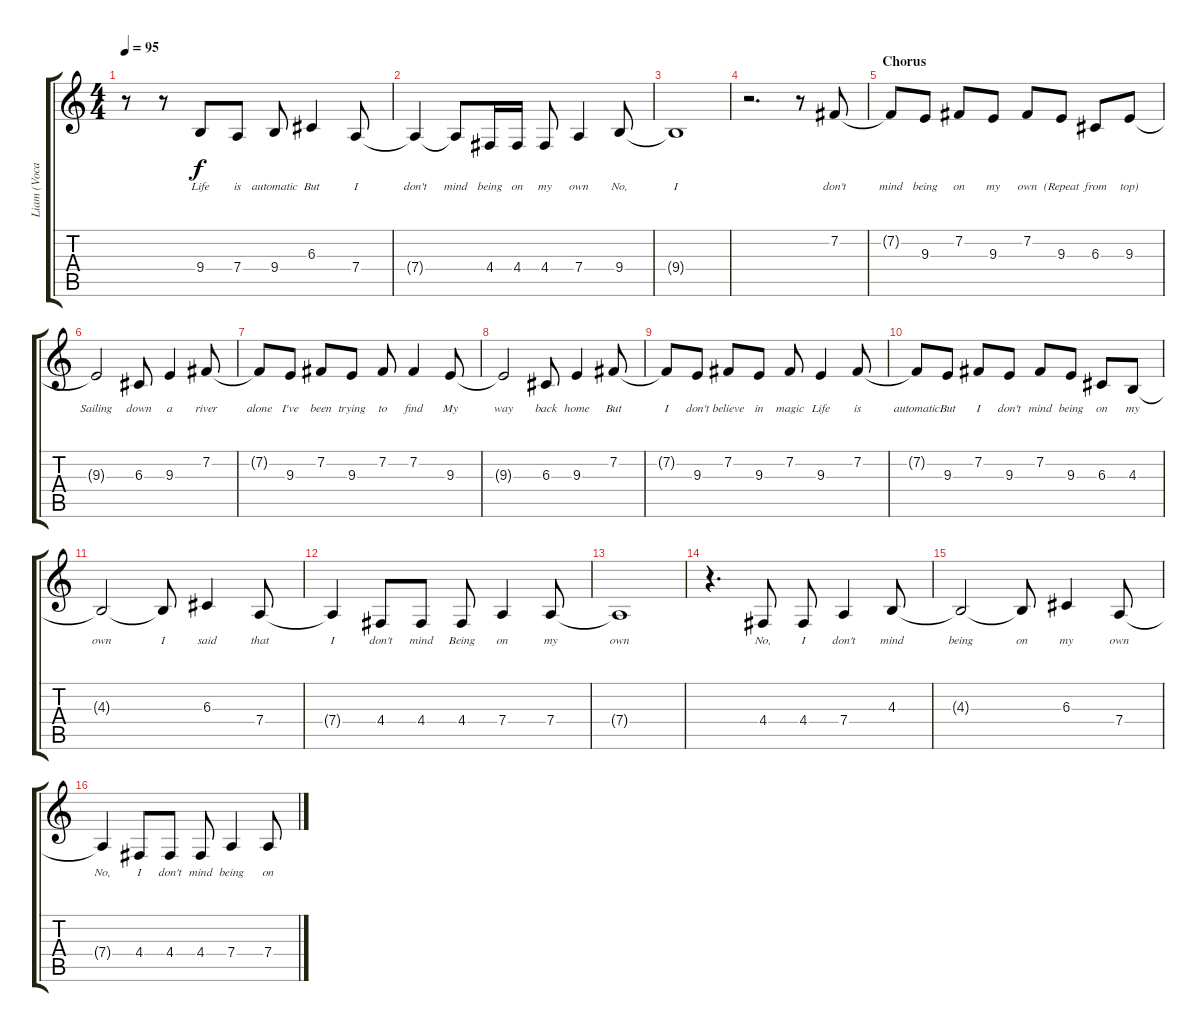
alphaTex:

\track ("Liam (Vocals)" "Liam (Voca") {instrument lead8bassandlead}
\staff {score tabs}
\tuning (E4 B3 G3 D3 A2 E2) {hide}
\ts (4 4)
\tempo 95
\clef g2
\ks c
r.8{dy f} r.8 9.4.8{lyrics (0 "Life") lyrics (1 "") lyrics (2 "") lyrics (3 "") lyrics (4 "")} 7.4.8{lyrics (0 "is") lyrics (1 "") lyrics (2 "") lyrics (3 "") lyrics (4 "")} 9.4.8{lyrics (0 "automatic") lyrics (1 "") lyrics (2 "") lyrics (3 "") lyrics (4 "")} 6.3.4{lyrics (0 "But") lyrics (1 "") lyrics (2 "") lyrics (3 "") lyrics (4 "")} 7.4.8{lyrics (0 "I") lyrics (1 "") lyrics (2 "") lyrics (3 "") lyrics (4 "")} |
7.4{t}.4{lyrics (0 "don't") lyrics (1 "") lyrics (2 "") lyrics (3 "") lyrics (4 "")} 7.4{t}.8{lyrics (0 "mind") lyrics (1 "") lyrics (2 "") lyrics (3 "") lyrics (4 "")} 4.4.16{lyrics (0 "being") lyrics (1 "") lyrics (2 "") lyrics (3 "") lyrics (4 "")} 4.4.16{lyrics (0 "on") lyrics (1 "") lyrics (2 "") lyrics (3 "") lyrics (4 "")} 4.4.8{lyrics (0 "my") lyrics (1 "") lyrics (2 "") lyrics (3 "") lyrics (4 "")} 7.4.4{lyrics (0 "own") lyrics (1 "") lyrics (2 "") lyrics (3 "") lyrics (4 "")} 9.4.8{lyrics (0 "No,") lyrics (1 "") lyrics (2 "") lyrics (3 "") lyrics (4 "")} |
9.4{t}.1{lyrics (0 "I") lyrics (1 "") lyrics (2 "") lyrics (3 "") lyrics (4 "")} |
r.2{d} r.8 7.2.8{lyrics (0 "don't") lyrics (1 "") lyrics (2 "") lyrics (3 "") lyrics (4 "")} |
\section ("" "Chorus")
7.2{t}.8{lyrics (0 "mind") lyrics (1 "") lyrics (2 "") lyrics (3 "") lyrics (4 "")} 9.3.8{lyrics (0 "being") lyrics (1 "") lyrics (2 "") lyrics (3 "") lyrics (4 "")} 7.2.8{lyrics (0 "on") lyrics (1 "") lyrics (2 "") lyrics (3 "") lyrics (4 "")} 9.3.8{lyrics (0 "my") lyrics (1 "") lyrics (2 "") lyrics (3 "") lyrics (4 "")} 7.2.8{lyrics (0 "own") lyrics (1 "") lyrics (2 "") lyrics (3 "") lyrics (4 "")} 9.3.8{lyrics (0 "(Repeat") lyrics (1 "") lyrics (2 "") lyrics (3 "") lyrics (4 "")} 6.3.8{lyrics (0 "from") lyrics (1 "") lyrics (2 "") lyrics (3 "") lyrics (4 "")} 9.3.8{lyrics (0 "top)") lyrics (1 "") lyrics (2 "") lyrics (3 "") lyrics (4 "")} |
9.3{t}.2{lyrics (0 "Sailing") lyrics (1 "") lyrics (2 "") lyrics (3 "") lyrics (4 "")} 6.3.8{lyrics (0 "down") lyrics (1 "") lyrics (2 "") lyrics (3 "") lyrics (4 "")} 9.3.4{lyrics (0 "a") lyrics (1 "") lyrics (2 "") lyrics (3 "") lyrics (4 "")} 7.2.8{lyrics (0 "river") lyrics (1 "") lyrics (2 "") lyrics (3 "") lyrics (4 "")} |
7.2{t}.8{lyrics (0 "alone") lyrics (1 "") lyrics (2 "") lyrics (3 "") lyrics (4 "")} 9.3.8{lyrics (0 "I've") lyrics (1 "") lyrics (2 "") lyrics (3 "") lyrics (4 "")} 7.2.8{lyrics (0 "been") lyrics (1 "") lyrics (2 "") lyrics (3 "") lyrics (4 "")} 9.3.8{lyrics (0 "trying") lyrics (1 "") lyrics (2 "") lyrics (3 "") lyrics (4 "")} 7.2.8{lyrics (0 "to") lyrics (1 "") lyrics (2 "") lyrics (3 "") lyrics (4 "")} 7.2.4{lyrics (0 "find") lyrics (1 "") lyrics (2 "") lyrics (3 "") lyrics (4 "")} 9.3.8{lyrics (0 "My") lyrics (1 "") lyrics (2 "") lyrics (3 "") lyrics (4 "")} |
9.3{t}.2{lyrics (0 "way") lyrics (1 "") lyrics (2 "") lyrics (3 "") lyrics (4 "")} 6.3.8{lyrics (0 "back") lyrics (1 "") lyrics (2 "") lyrics (3 "") lyrics (4 "")} 9.3.4{lyrics (0 "home") lyrics (1 "") lyrics (2 "") lyrics (3 "") lyrics (4 "")} 7.2.8{lyrics (0 "But") lyrics (1 "") lyrics (2 "") lyrics (3 "") lyrics (4 "")} |
7.2{t}.8{lyrics (0 "I") lyrics (1 "") lyrics (2 "") lyrics (3 "") lyrics (4 "")} 9.3.8{lyrics (0 "don't") lyrics (1 "") lyrics (2 "") lyrics (3 "") lyrics (4 "")} 7.2.8{lyrics (0 "believe") lyrics (1 "") lyrics (2 "") lyrics (3 "") lyrics (4 "")} 9.3.8{lyrics (0 "in") lyrics (1 "") lyrics (2 "") lyrics (3 "") lyrics (4 "")} 7.2.8{lyrics (0 "magic") lyrics (1 "") lyrics (2 "") lyrics (3 "") lyrics (4 "")} 9.3.4{lyrics (0 "Life") lyrics (1 "") lyrics (2 "") lyrics (3 "") lyrics (4 "")} 7.2.8{lyrics (0 "is") lyrics (1 "") lyrics (2 "") lyrics (3 "") lyrics (4 "")} |
7.2{t}.8{lyrics (0 "automatic") lyrics (1 "") lyrics (2 "") lyrics (3 "") lyrics (4 "")} 9.3.8{lyrics (0 "But") lyrics (1 "") lyrics (2 "") lyrics (3 "") lyrics (4 "")} 7.2.8{lyrics (0 "I") lyrics (1 "") lyrics (2 "") lyrics (3 "") lyrics (4 "")} 9.3.8{lyrics (0 "don't") lyrics (1 "") lyrics (2 "") lyrics (3 "") lyrics (4 "")} 7.2.8{lyrics (0 "mind") lyrics (1 "") lyrics (2 "") lyrics (3 "") lyrics (4 "")} 9.3.8{lyrics (0 "being") lyrics (1 "") lyrics (2 "") lyrics (3 "") lyrics (4 "")} 6.3.8{lyrics (0 "on") lyrics (1 "") lyrics (2 "") lyrics (3 "") lyrics (4 "")} 4.3.8{lyrics (0 "my") lyrics (1 "") lyrics (2 "") lyrics (3 "") lyrics (4 "")} |
4.3{t}.2{lyrics (0 "own") lyrics (1 "") lyrics (2 "") lyrics (3 "") lyrics (4 "")} 4.3{t}.8{lyrics (0 "I") lyrics (1 "") lyrics (2 "") lyrics (3 "") lyrics (4 "")} 6.3.4{lyrics (0 "said") lyrics (1 "") lyrics (2 "") lyrics (3 "") lyrics (4 "")} 7.4.8{lyrics (0 "that") lyrics (1 "") lyrics (2 "") lyrics (3 "") lyrics (4 "")} |
7.4{t}.4{lyrics (0 "I") lyrics (1 "") lyrics (2 "") lyrics (3 "") lyrics (4 "")} 4.4.8{lyrics (0 "don't") lyrics (1 "") lyrics (2 "") lyrics (3 "") lyrics (4 "")} 4.4.8{lyrics (0 "mind") lyrics (1 "") lyrics (2 "") lyrics (3 "") lyrics (4 "")} 4.4.8{lyrics (0 "Being") lyrics (1 "") lyrics (2 "") lyrics (3 "") lyrics (4 "")} 7.4.4{lyrics (0 "on") lyrics (1 "") lyrics (2 "") lyrics (3 "") lyrics (4 "")} 7.4.8{lyrics (0 "my") lyrics (1 "") lyrics (2 "") lyrics (3 "") lyrics (4 "")} |
7.4{t}.1{lyrics (0 "own") lyrics (1 "") lyrics (2 "") lyrics (3 "") lyrics (4 "")} |
r.4{d} 4.4.8{lyrics (0 "No,") lyrics (1 "") lyrics (2 "") lyrics (3 "") lyrics (4 "")} 4.4.8{lyrics (0 "I") lyrics (1 "") lyrics (2 "") lyrics (3 "") lyrics (4 "")} 7.4.4{lyrics (0 "don't") lyrics (1 "") lyrics (2 "") lyrics (3 "") lyrics (4 "")} 4.3.8{lyrics (0 "mind") lyrics (1 "") lyrics (2 "") lyrics (3 "") lyrics (4 "")} |
4.3{t}.2{lyrics (0 "being") lyrics (1 "") lyrics (2 "") lyrics (3 "") lyrics (4 "")} 4.3{t}.8{lyrics (0 "on") lyrics (1 "") lyrics (2 "") lyrics (3 "") lyrics (4 "")} 6.3.4{lyrics (0 "my") lyrics (1 "") lyrics (2 "") lyrics (3 "") lyrics (4 "")} 7.4.8{lyrics (0 "own") lyrics (1 "") lyrics (2 "") lyrics (3 "") lyrics (4 "")} |
7.4{t}.4{lyrics (0 "No,") lyrics (1 "") lyrics (2 "") lyrics (3 "") lyrics (4 "")} 4.4.8{lyrics (0 "I") lyrics (1 "") lyrics (2 "") lyrics (3 "") lyrics (4 "")} 4.4.8{lyrics (0 "don't") lyrics (1 "") lyrics (2 "") lyrics (3 "") lyrics (4 "")} 4.4.8{lyrics (0 "mind") lyrics (1 "") lyrics (2 "") lyrics (3 "") lyrics (4 "")} 7.4.4{lyrics (0 "being") lyrics (1 "") lyrics (2 "") lyrics (3 "") lyrics (4 "")} 7.4.8{lyrics (0 "on") lyrics (1 "") lyrics (2 "") lyrics (3 "") lyrics (4 "")}
